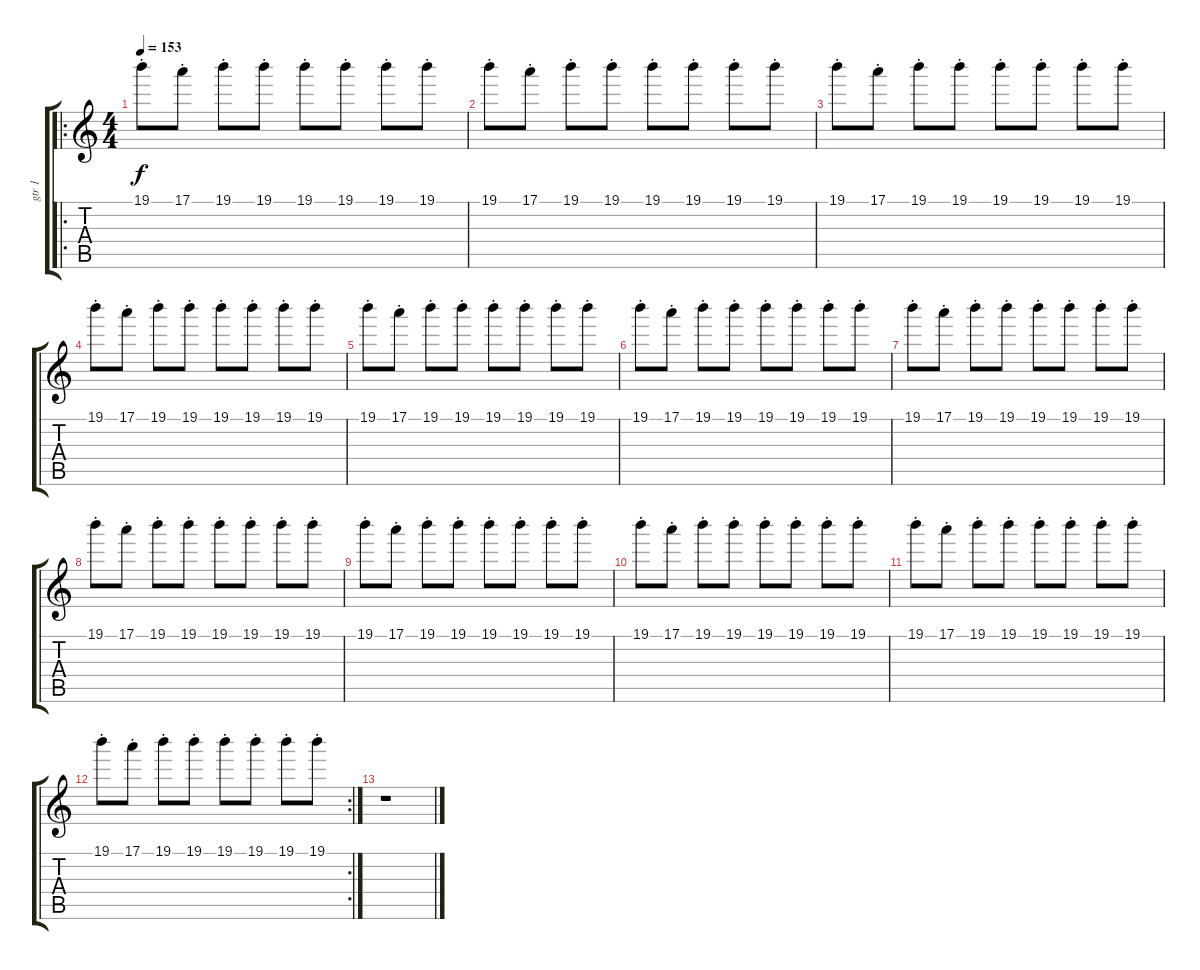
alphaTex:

\track ("gtr 1" "gtr 1") {instrument electricguitarmuted}
\staff {score tabs}
\tuning (E4 B3 G3 D3 A2 E2) {hide}
\ro
\ts (4 4)
\tempo 153
\clef g2
\ks c
19.1{st}.8{dy f} 17.1{st}.8 19.1{st}.8 19.1{st}.8 19.1{st}.8 19.1{st}.8 19.1{st}.8 19.1{st}.8 |
19.1{st}.8 17.1{st}.8 19.1{st}.8 19.1{st}.8 19.1{st}.8 19.1{st}.8 19.1{st}.8 19.1{st}.8 |
19.1{st}.8 17.1{st}.8 19.1{st}.8 19.1{st}.8 19.1{st}.8 19.1{st}.8 19.1{st}.8 19.1{st}.8 |
19.1{st}.8 17.1{st}.8 19.1{st}.8 19.1{st}.8 19.1{st}.8 19.1{st}.8 19.1{st}.8 19.1{st}.8 |
19.1{st}.8 17.1{st}.8 19.1{st}.8 19.1{st}.8 19.1{st}.8 19.1{st}.8 19.1{st}.8 19.1{st}.8 |
19.1{st}.8 17.1{st}.8 19.1{st}.8 19.1{st}.8 19.1{st}.8 19.1{st}.8 19.1{st}.8 19.1{st}.8 |
19.1{st}.8 17.1{st}.8 19.1{st}.8 19.1{st}.8 19.1{st}.8 19.1{st}.8 19.1{st}.8 19.1{st}.8 |
19.1{st}.8 17.1{st}.8 19.1{st}.8 19.1{st}.8 19.1{st}.8 19.1{st}.8 19.1{st}.8 19.1{st}.8 |
19.1{st}.8 17.1{st}.8 19.1{st}.8 19.1{st}.8 19.1{st}.8 19.1{st}.8 19.1{st}.8 19.1{st}.8 |
19.1{st}.8 17.1{st}.8 19.1{st}.8 19.1{st}.8 19.1{st}.8 19.1{st}.8 19.1{st}.8 19.1{st}.8 |
19.1{st}.8 17.1{st}.8 19.1{st}.8 19.1{st}.8 19.1{st}.8 19.1{st}.8 19.1{st}.8 19.1{st}.8 |
\rc 2
19.1{st}.8 17.1{st}.8 19.1{st}.8 19.1{st}.8 19.1{st}.8 19.1{st}.8 19.1{st}.8 19.1{st}.8 |
r.1
